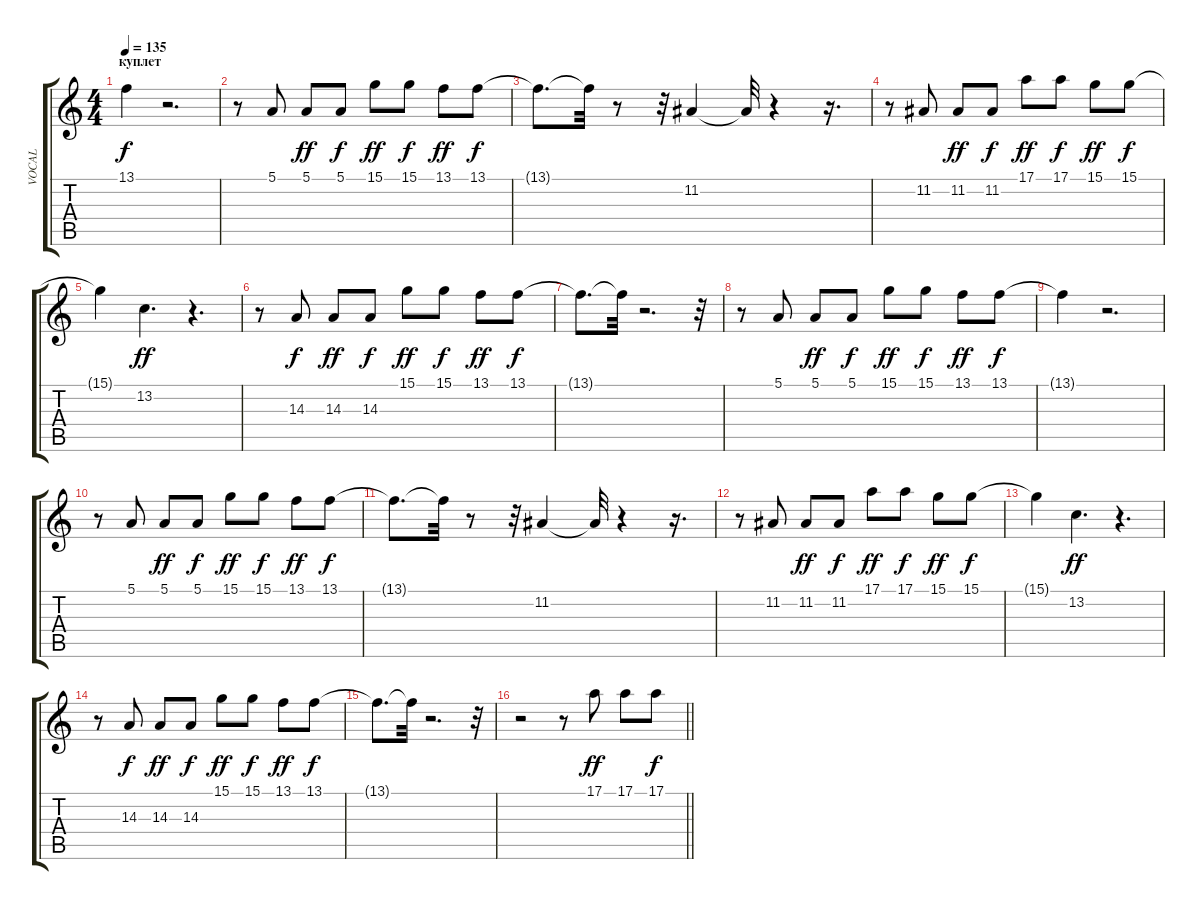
\track ("VOCAL" "VOCAL") {instrument musicbox}
\staff {score tabs}
\tuning (E4 B3 G3 D3 A2 E2) {hide}
\ts (4 4)
\section ("" "куплет")
\tempo 135
\clef g2
\ks c
13.1{t}.4{dy f} r.2{d} |
r.8 5.1.8 5.1.8{dy ff} 5.1.8{dy f} 15.1.8{dy ff} 15.1.8{dy f} 13.1.8{dy ff} 13.1.8{dy f} |
13.1{t}.8{d} 13.1{t}.32 r.8 r.32 11.2.4 11.2{t}.32 r.4 r.16{d} |
r.8 11.2.8 11.2.8{dy ff} 11.2.8{dy f} 17.1.8{dy ff} 17.1.8{dy f} 15.1.8{dy ff} 15.1.8{dy f} |
15.1{t}.4 13.2.4{d dy ff} r.4{d} |
r.8 14.3.8{dy f} 14.3.8{dy ff} 14.3.8{dy f} 15.1.8{dy ff} 15.1.8{dy f} 13.1.8{dy ff} 13.1.8{dy f} |
13.1{t}.8{d} 13.1{t}.32 r.2{d} r.32 |
r.8 5.1.8 5.1.8{dy ff} 5.1.8{dy f} 15.1.8{dy ff} 15.1.8{dy f} 13.1.8{dy ff} 13.1.8{dy f} |
13.1{t}.4 r.2{d} |
r.8 5.1.8 5.1.8{dy ff} 5.1.8{dy f} 15.1.8{dy ff} 15.1.8{dy f} 13.1.8{dy ff} 13.1.8{dy f} |
13.1{t}.8{d} 13.1{t}.32 r.8 r.32 11.2.4 11.2{t}.32 r.4 r.16{d} |
r.8 11.2.8 11.2.8{dy ff} 11.2.8{dy f} 17.1.8{dy ff} 17.1.8{dy f} 15.1.8{dy ff} 15.1.8{dy f} |
15.1{t}.4 13.2.4{d dy ff} r.4{d} |
r.8 14.3.8{dy f} 14.3.8{dy ff} 14.3.8{dy f} 15.1.8{dy ff} 15.1.8{dy f} 13.1.8{dy ff} 13.1.8{dy f} |
13.1{t}.8{d} 13.1{t}.32 r.2{d} r.32 |
\barLineRight lightlight
r.2 r.8 17.1.8{dy ff} 17.1.8 17.1.8{dy f}
